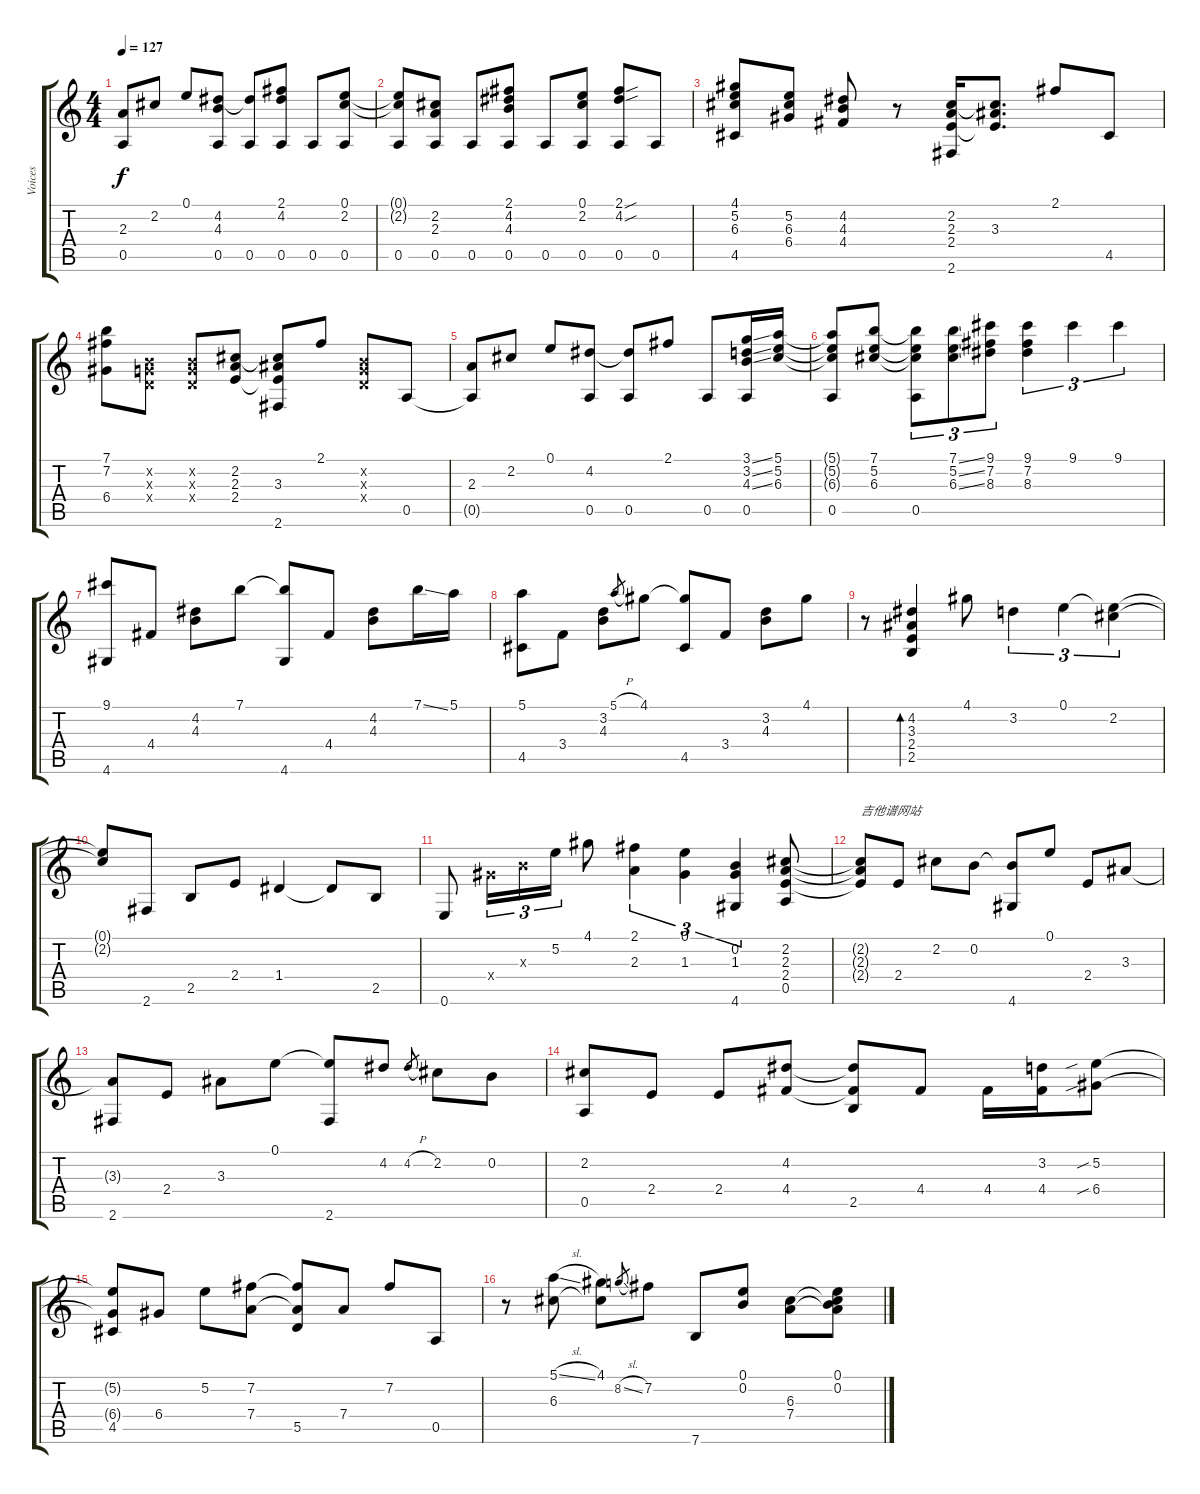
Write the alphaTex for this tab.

\track ("Voices" "Voices") {instrument acousticguitarnylon}
\staff {score tabs}
\tuning (E4 B3 G3 D3 A2 E2) {hide}
\ts (4 4)
\tempo 127
\clef g2
\ks c
(2.3 0.5{t}).8{dy f} 2.2.8 0.1.8 (4.2 4.3 0.5).8 (4.2{t} 0.5).8 (2.1 4.2 0.5).8 0.5.8 (0.1 2.2 0.5).8 |
(0.1{t} 2.2{t} 0.5).8 (2.2 2.3 0.5).8 0.5.8 (2.1 4.2 4.3 0.5).8 0.5.8 (0.1 2.2 0.5).8 (2.1{sou} 4.2{sou} 0.5).8 0.5.8 |
(4.1 5.2 6.3 4.5).8 (5.2 6.3 6.4).8 (4.2 4.3 4.4).8 r.8 (2.2 2.3 2.4 2.6).16 (2.2{t} 3.3 2.4{t}).8{d} 2.1.8 4.5.8 |
(7.1 7.2 6.4).8 (0.2{x} 0.3{x} 0.4{x}).8 (0.2{x} 0.3{x} 0.4{x}).8 (2.2 2.3 2.4).8 (2.2{t} 3.3 2.4{t} 2.6).8 2.1.8 (0.2{x} 0.3{x} 0.4{x}).8 0.5.8 |
(2.3 0.5{t}).8 2.2.8 0.1.8 (4.2 0.5).8 (4.2{t} 0.5).8 2.1.8 0.5.8 (3.1{ss} 3.2{ss} 4.3{ss} 0.5).16 (5.1 5.2 6.3).16 |
(5.1{t} 5.2{t} 6.3{t} 0.5).8 (7.1 5.2 6.3).8 (7.1{t} 5.2{t} 6.3{t} 0.5).8{tu (3 2)} (7.1{ss} 5.2{ss} 6.3{ss}).8{tu (3 2)} (9.1 7.2 8.3).8{tu (3 2)} (9.1 7.2 8.3).4{tu (3 2)} 9.1.4{tu (3 2)} 9.1.4{tu (3 2)} |
(9.1 4.6).8 4.4.8 (4.2 4.3).8 7.1.8 (7.1{t} 4.6).8 4.4.8 (4.2 4.3).8 7.1{ss}.16 5.1.16 |
(5.1 4.5).8 3.4.8 (3.2 4.3).8 5.1{h}.8{gr} 4.1.8 (4.1{t} 4.5).8 3.4.8 (3.2 4.3).8 4.1.8 |
r.8 (4.2 3.3 2.4 2.5).4{bd 480} 4.1.8 3.2.4{tu (3 2)} 0.1.4{tu (3 2)} (0.1{t} 2.2).4{tu (3 2)} |
(0.1{t} 2.2{t}).8 2.6.8 2.5.8 2.4.8 1.4.4 1.4{t}.8 2.5.8 |
0.6.8 6.4{x}.16{tu (3 2)} 4.3{x}.16{tu (3 2)} 5.2.16{tu (3 2)} 4.1.8 (2.1 2.3).4{tu (3 2)} (0.1 1.3).4{tu (3 2)} (0.2 1.3 4.6).4{tu (3 2)} (2.2 2.3 2.4 0.5).8 |
(2.2{t} 2.3{t} 2.4{t}).8{txt "吉他谱网站"} 2.4.8 2.2.8 0.2.8 (0.2{t} 4.6).8 0.1.8 2.4.8 3.3.8 |
(3.3{t} 2.6).8 2.4.8 3.3.8 0.1.8 (0.1{t} 2.6).8 4.2.8 4.2{h}.8{gr} 2.2.8 0.2.8 |
(2.2 0.5).8 2.4.8 2.4.8 (4.2 4.4).8 (4.2{t} 4.4{t} 2.5).8 4.4.8 4.4.16 (3.2 4.4).16 (5.2{sib} 6.4{sib}).8 |
(5.2{t} 6.4{t} 4.5).8 6.4.8 5.2.8 (7.2 7.4).8 (7.2{t} 7.4{t} 5.5).8 7.4.8 7.2.8 0.5.8 |
r.8 (5.1{sl} 6.3).8 (4.1 6.3{t}).8 8.2{sl}.8{gr} 7.2.8 7.6.8 (0.1 0.2).8 (6.3 7.4).8 (0.1 0.2 6.3{t} 7.4{t}).8
